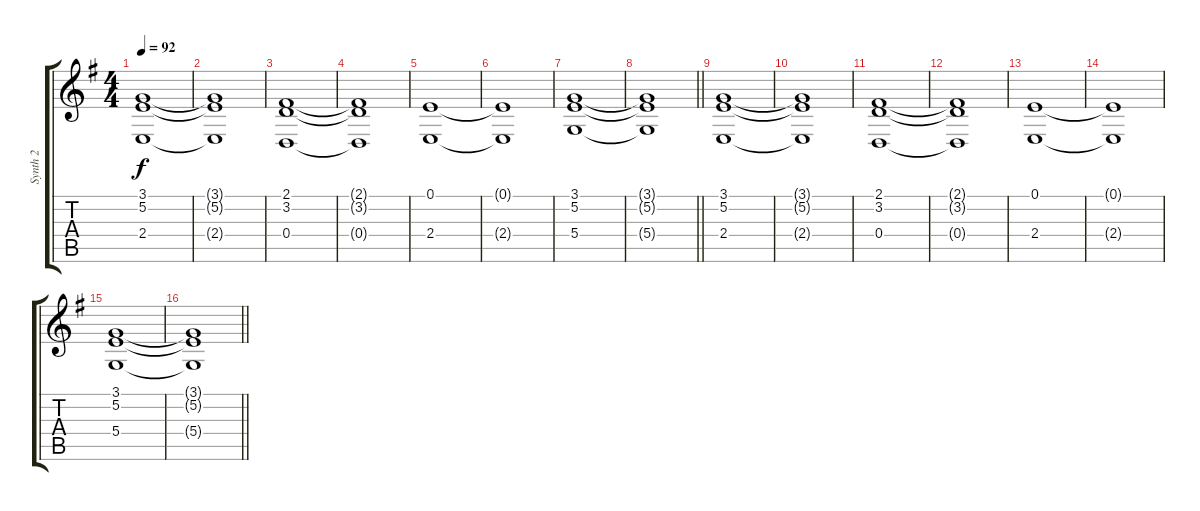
\track ("Synth 2" "Synth 2") {instrument pad2warm}
\staff {score tabs}
\tuning (E4 B3 G3 D3 A2 E2) {hide}
\ts (4 4)
\tempo 92
\clef g2
\ks g
(3.1 5.2 2.4).1{dy f} |
(3.1{t} 5.2{t} 2.4{t}).1 |
(2.1 3.2 0.4).1 |
(2.1{t} 3.2{t} 0.4{t}).1 |
(0.1 2.4).1 |
(0.1{t} 2.4{t}).1 |
(3.1 5.2 5.4).1 |
\barLineRight lightlight
(3.1{t} 5.2{t} 5.4{t}).1 |
(3.1 5.2 2.4).1 |
(3.1{t} 5.2{t} 2.4{t}).1 |
(2.1 3.2 0.4).1 |
(2.1{t} 3.2{t} 0.4{t}).1 |
(0.1 2.4).1 |
(0.1{t} 2.4{t}).1 |
(3.1 5.2 5.4).1 |
\barLineRight lightlight
(3.1{t} 5.2{t} 5.4{t}).1
